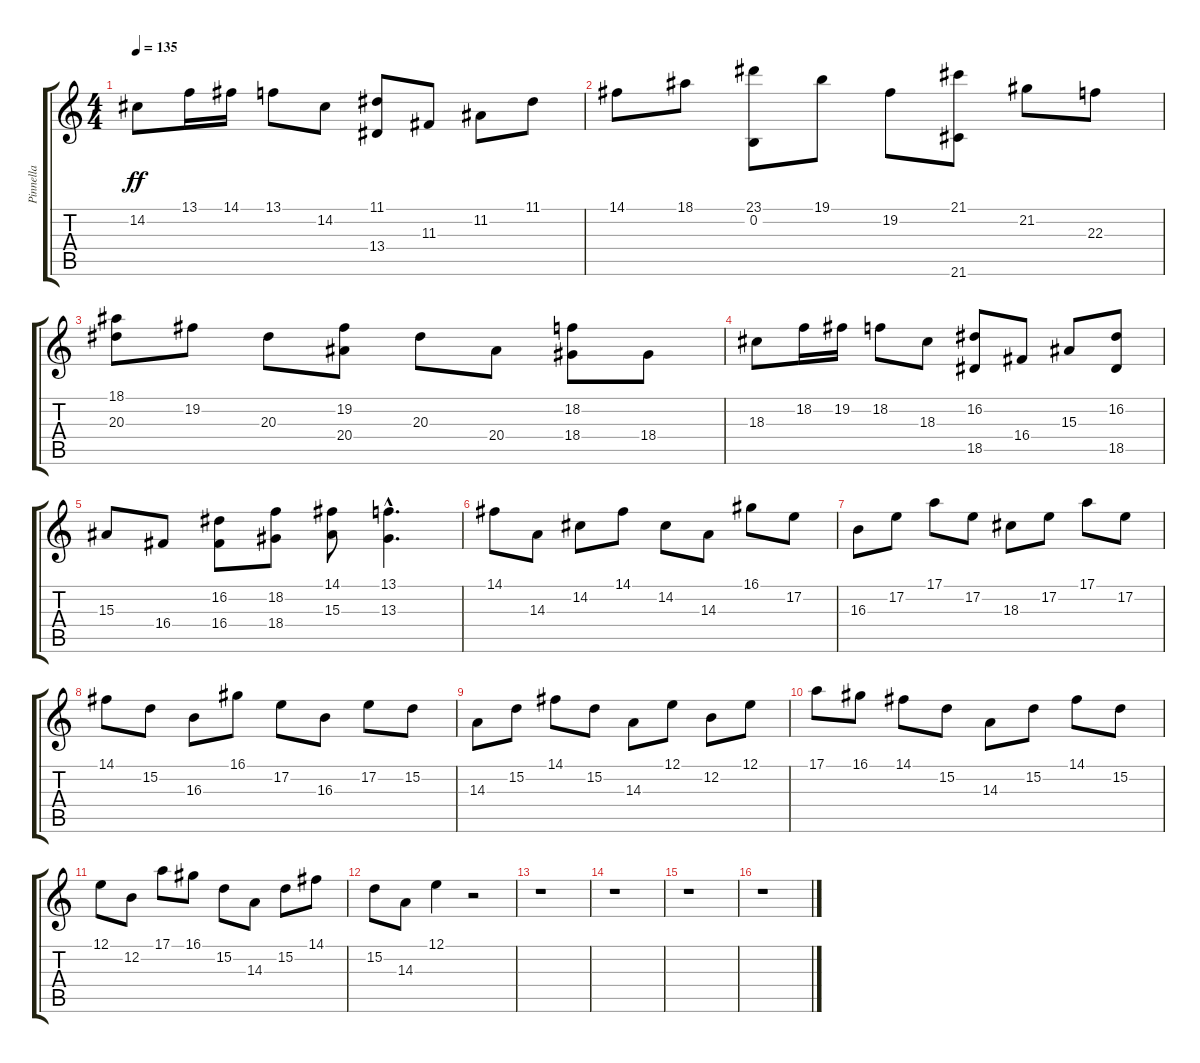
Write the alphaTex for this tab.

\track ("Pinnella" "Pinnella") {instrument brightacousticpiano}
\staff {score tabs}
\tuning (E4 B3 G3 D3 A2 E2) {hide}
\ts (4 4)
\tempo 135
\clef g2
\ks c
14.2.8{dy ff} 13.1.16 14.1.16 13.1.8 14.2.8 (11.1 13.4).8 11.3.8 11.2.8 11.1.8 |
14.1.8 18.1.8 (23.1 0.2).8 19.1.8 19.2.8 (21.1 21.6).8 21.2.8 22.3.8 |
(18.1 20.3).8 19.2.8 20.3.8 (19.2 20.4).8 20.3.8 20.4.8 (18.2 18.4).8 18.4.8 |
18.3.8 18.2.16 19.2.16 18.2.8 18.3.8 (16.2 18.5).8 16.4.8 15.3.8 (16.2 18.5).8 |
15.3.8 16.4.8 (16.2 16.4).8 (18.2 18.4).8 (14.1 15.3).8 (13.1{hac} 13.3{hac}).4{d} |
14.1.8 14.3.8 14.2.8 14.1.8 14.2.8 14.3.8 16.1.8 17.2.8 |
16.3.8 17.2.8 17.1.8 17.2.8 18.3.8 17.2.8 17.1.8 17.2.8 |
14.1.8 15.2.8 16.3.8 16.1.8 17.2.8 16.3.8 17.2.8 15.2.8 |
14.3.8 15.2.8 14.1.8 15.2.8 14.3.8 12.1.8 12.2.8 12.1.8 |
17.1.8 16.1.8 14.1.8 15.2.8 14.3.8 15.2.8 14.1.8 15.2.8 |
12.1.8 12.2.8 17.1.8 16.1.8 15.2.8 14.3.8 15.2.8 14.1.8 |
15.2.8 14.3.8 12.1.4 r.2 |
r.1 |
r.1 |
r.1 |
r.1
